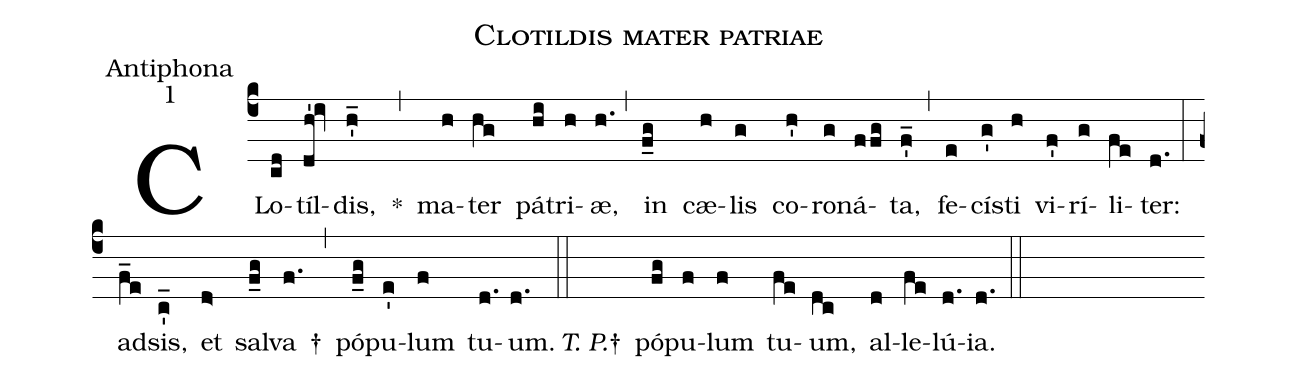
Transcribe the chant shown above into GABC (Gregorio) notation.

name:Clotildis mater patriae;
office-part:Antiphona;
mode:1;
%%
(c4)CLo(cd)tíl(dh'!iv)dis,(h'_) *(,) ma(h)ter(hg) pá(hi)tri(h)æ,(h.) (,) in(f_g) cæ(h)lis(g) co(h')ro(g)ná(ffg)ta,(f'_) (,) fe(e)cís(g')ti(h) vi(f')rí(g)li(fe)ter:(d.) (:) ad(f_e)sis,(c'_) et(d>) sal(f_g)va(f.) †(,) pó(f_g)pu(e')lum(f) tu(d.)um.(d.) (::)<i>T. P.</i>†() pó(fg)pu(f)lum(f) tu(fe)um,(dc) al(d)le(fe)lú(d.)ia.(d.) (::)
